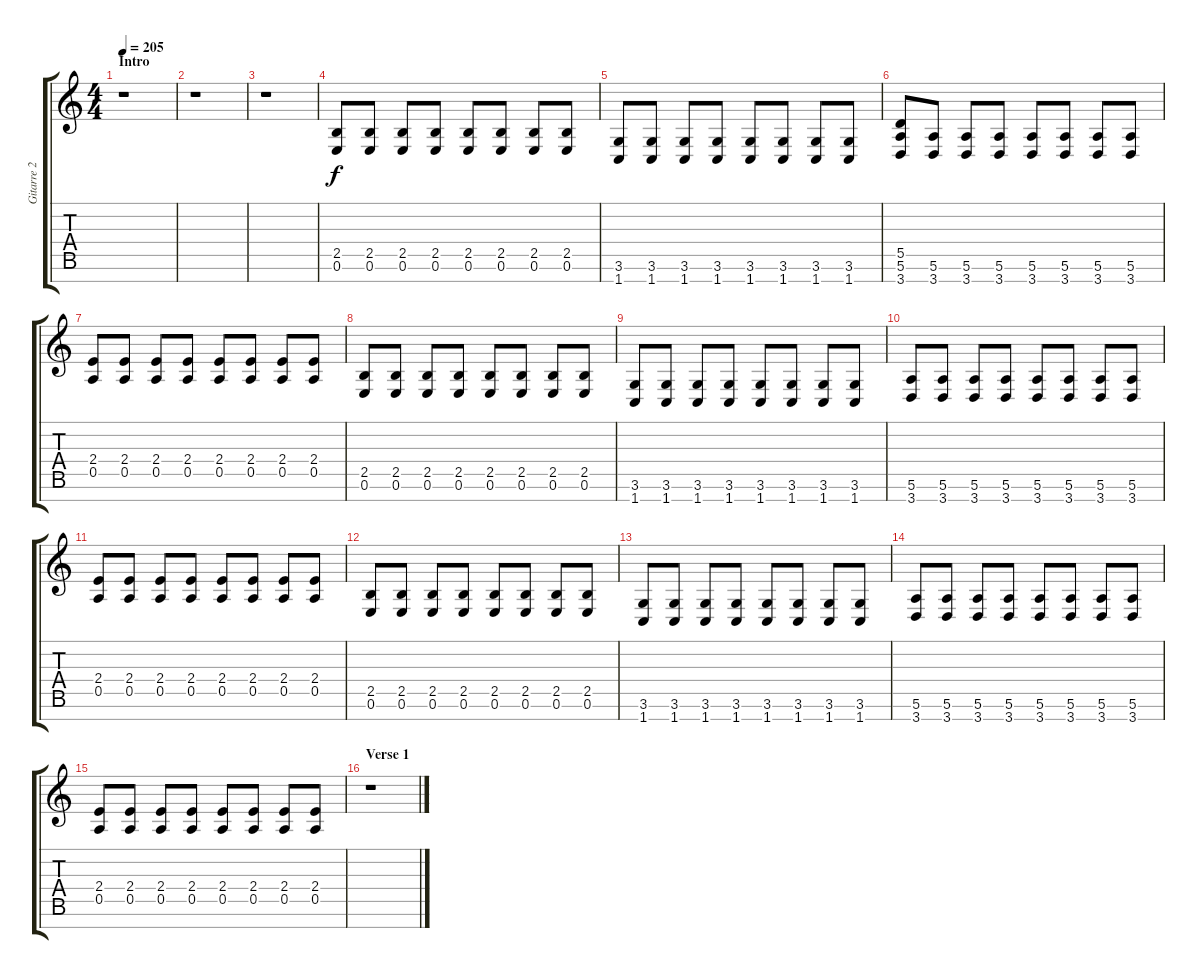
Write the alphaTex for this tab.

\track ("Gitarre 2 - Farin Urlaub" "Gitarre 2 ") {instrument distortionguitar}
\staff {score tabs}
\tuning (E4 B3 G3 D3 A2 E2 B1) {hide}
\ts (4 4)
\section ("" "Intro")
\tempo 205
\clef g2
\ks c
r.1{dy f instrument distortionguitar} |
r.1 |
r.1 |
(2.5 0.6).8 (2.5 0.6).8 (2.5 0.6).8 (2.5 0.6).8 (2.5 0.6).8 (2.5 0.6).8 (2.5 0.6).8 (2.5 0.6).8 |
(3.6 1.7).8 (3.6 1.7).8 (3.6 1.7).8 (3.6 1.7).8 (3.6 1.7).8 (3.6 1.7).8 (3.6 1.7).8 (3.6 1.7).8 |
(5.5 5.6 3.7).8 (5.6 3.7).8 (5.6 3.7).8 (5.6 3.7).8 (5.6 3.7).8 (5.6 3.7).8 (5.6 3.7).8 (5.6 3.7).8 |
(2.4 0.5).8 (2.4 0.5).8 (2.4 0.5).8 (2.4 0.5).8 (2.4 0.5).8 (2.4 0.5).8 (2.4 0.5).8 (2.4 0.5).8 |
(2.5 0.6).8 (2.5 0.6).8 (2.5 0.6).8 (2.5 0.6).8 (2.5 0.6).8 (2.5 0.6).8 (2.5 0.6).8 (2.5 0.6).8 |
(3.6 1.7).8 (3.6 1.7).8 (3.6 1.7).8 (3.6 1.7).8 (3.6 1.7).8 (3.6 1.7).8 (3.6 1.7).8 (3.6 1.7).8 |
(5.6 3.7).8 (5.6 3.7).8 (5.6 3.7).8 (5.6 3.7).8 (5.6 3.7).8 (5.6 3.7).8 (5.6 3.7).8 (5.6 3.7).8 |
(2.4 0.5).8 (2.4 0.5).8 (2.4 0.5).8 (2.4 0.5).8 (2.4 0.5).8 (2.4 0.5).8 (2.4 0.5).8 (2.4 0.5).8 |
(2.5 0.6).8 (2.5 0.6).8 (2.5 0.6).8 (2.5 0.6).8 (2.5 0.6).8 (2.5 0.6).8 (2.5 0.6).8 (2.5 0.6).8 |
(3.6 1.7).8 (3.6 1.7).8 (3.6 1.7).8 (3.6 1.7).8 (3.6 1.7).8 (3.6 1.7).8 (3.6 1.7).8 (3.6 1.7).8 |
(5.6 3.7).8 (5.6 3.7).8 (5.6 3.7).8 (5.6 3.7).8 (5.6 3.7).8 (5.6 3.7).8 (5.6 3.7).8 (5.6 3.7).8 |
(2.4 0.5).8 (2.4 0.5).8 (2.4 0.5).8 (2.4 0.5).8 (2.4 0.5).8 (2.4 0.5).8 (2.4 0.5).8 (2.4 0.5).8 |
\section ("" "Verse 1")
r.1
